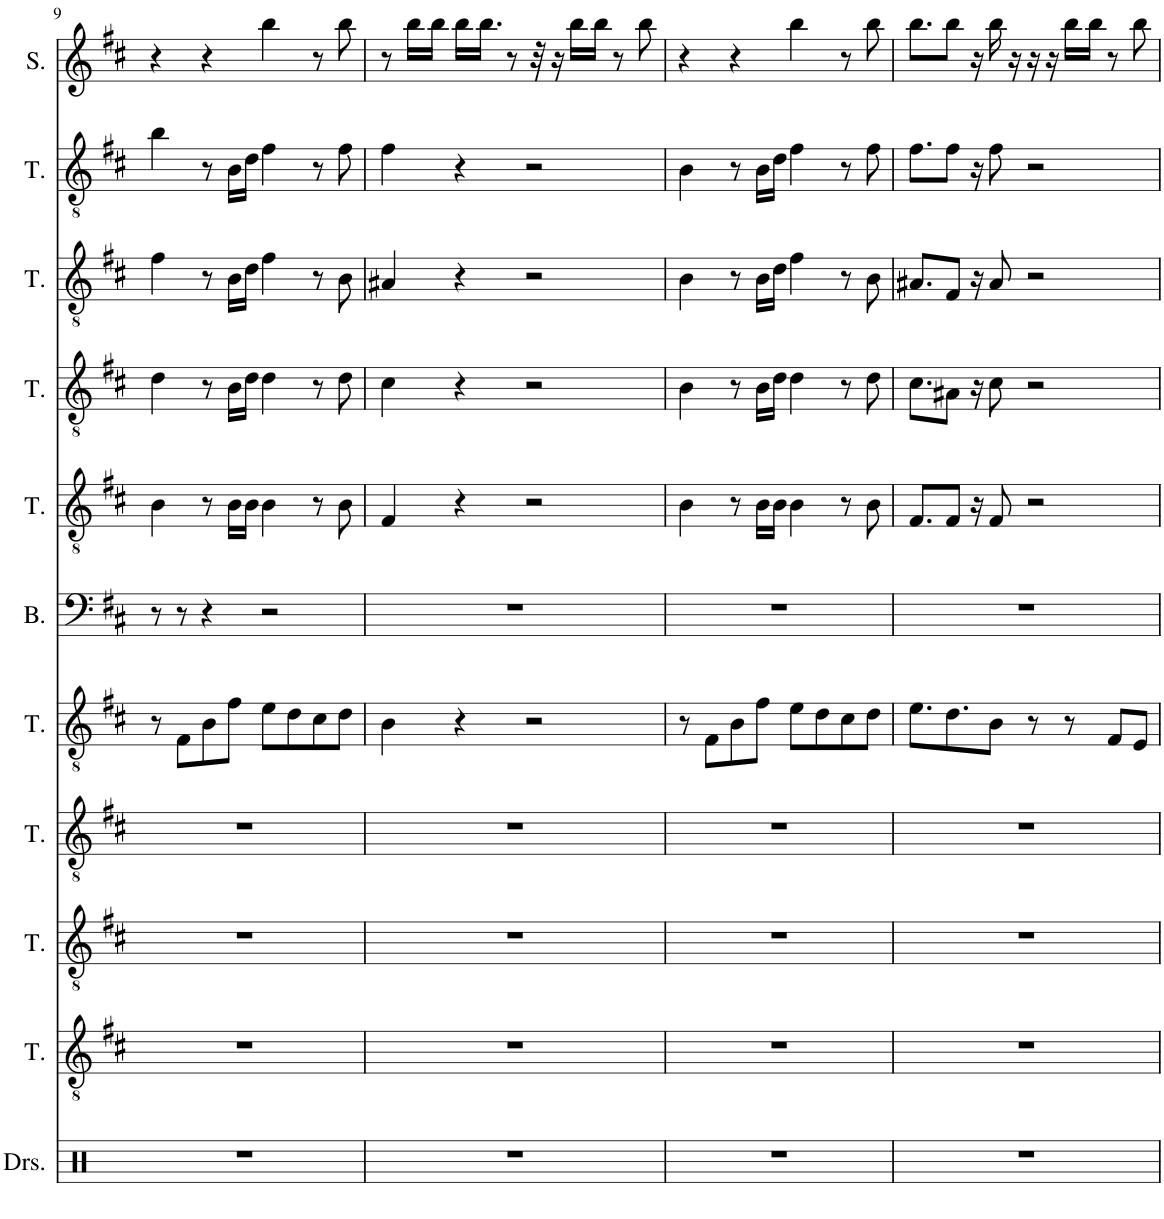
**kern	**kern	**kern	**kern	**kern	**kern	**kern	**kern	**kern	**kern	**kern
*part11	*part10	*part9	*part8	*part7	*part6	*part5	*part4	*part3	*part2	*part1
*staff11	*staff10	*staff9	*staff8	*staff7	*staff6	*staff5	*staff4	*staff3	*staff2	*staff1
*I"Drumset	*I"Tenor	*I"Tenor	*I"Tenor	*I"Tenor	*I"Bass	*I"Tenor	*I"Tenor	*I"Tenor	*I"Tenor	*I"Soprano
*I'Drs.	*I'T.	*I'T.	*I'T.	*I'T.	*I'B.	*I'T.	*I'T.	*I'T.	*I'T.	*I'S.
!!LO:PB:g=z
*clefX	*clefGv2	*clefGv2	*clefGv2	*clefGv2	*clefF4	*clefGv2	*clefGv2	*clefGv2	*clefGv2	*clefG2
*k[]	*k[f#c#]	*k[f#c#]	*k[f#c#]	*k[f#c#]	*k[f#c#]	*k[f#c#]	*k[f#c#]	*k[f#c#]	*k[f#c#]	*k[f#c#]
=9	=9	=9	=9	=9	=9	=9	=9	=9	=9	=9
1r	1r	1r	1r	8r	8r	4B\	4d\	4f#\	4b\	4r
.	.	.	.	8F#\L	8r	.	.	.	.	.
.	.	.	.	8B\	4r	8r	8r	8r	8r	4r
.	.	.	.	8f#\J	.	16B\LL	16B\LL	16B\LL	16B\LL	.
.	.	.	.	.	.	16B\JJ	16d\JJ	16d\JJ	16d\JJ	.
.	.	.	.	8e\L	2r	4B\	4d\	4f#\	4f#\	4bb\
.	.	.	.	8d\	.	.	.	.	.	.
.	.	.	.	8c#\	.	8r	8r	8r	8r	8r
.	.	.	.	8d\J	.	8B\	8d\	8B\	8f#\	8bb\
=10	=10	=10	=10	=10	=10	=10	=10	=10	=10	=10
1r	1r	1r	1r	4B\	1r	4F#/	4c#\	4A#X/	4f#\	8r
.	.	.	.	.	.	.	.	.	.	16bb\LL
.	.	.	.	.	.	.	.	.	.	16bb\JJ
.	.	.	.	4r	.	4r	4r	4r	4r	16bb\LL
.	.	.	.	.	.	.	.	.	.	16.bb\JJ
.	.	.	.	.	.	.	.	.	.	8r
.	.	.	.	2r	.	2r	2r	2r	2r	.
.	.	.	.	.	.	.	.	.	.	32r
.	.	.	.	.	.	.	.	.	.	16r
.	.	.	.	.	.	.	.	.	.	16bb\LL
.	.	.	.	.	.	.	.	.	.	16bb\JJ
.	.	.	.	.	.	.	.	.	.	8r
.	.	.	.	.	.	.	.	.	.	8bb\
=11	=11	=11	=11	=11	=11	=11	=11	=11	=11	=11
1r	1r	1r	1r	8r	1r	4B\	4B\	4B\	4B\	4r
.	.	.	.	8F#\L	.	.	.	.	.	.
.	.	.	.	8B\	.	8r	8r	8r	8r	4r
.	.	.	.	8f#\J	.	16B\LL	16B\LL	16B\LL	16B\LL	.
.	.	.	.	.	.	16B\JJ	16d\JJ	16d\JJ	16d\JJ	.
.	.	.	.	8e\L	.	4B\	4d\	4f#\	4f#\	4bb\
.	.	.	.	8d\	.	.	.	.	.	.
.	.	.	.	8c#\	.	8r	8r	8r	8r	8r
.	.	.	.	8d\J	.	8B\	8d\	8B\	8f#\	8bb\
=12	=12	=12	=12	=12	=12	=12	=12	=12	=12	=12
1r	1r	1r	1r	8.e\L	1r	8.F#/L	8.c#\L	8.A#X/L	8.f#\L	8.bb\L
.	.	.	.	8.d\	.	8F#/J	8A#X\J	8F#/J	8f#\J	8bb\J
.	.	.	.	.	.	16r	16r	16r	16r	16r
.	.	.	.	8B\J	.	8F#/	8c#\	8A#/	8f#\	16bb\
.	.	.	.	.	.	.	.	.	.	16r
.	.	.	.	8r	.	2r	2r	2r	2r	16r
.	.	.	.	.	.	.	.	.	.	16r
.	.	.	.	8r	.	.	.	.	.	16bb\LL
.	.	.	.	.	.	.	.	.	.	16bb\JJ
.	.	.	.	8F#/L	.	.	.	.	.	8r
.	.	.	.	8E/J	.	.	.	.	.	8bb\
=	=	=	=	=	=	=	=	=	=	=
*-	*-	*-	*-	*-	*-	*-	*-	*-	*-	*-
